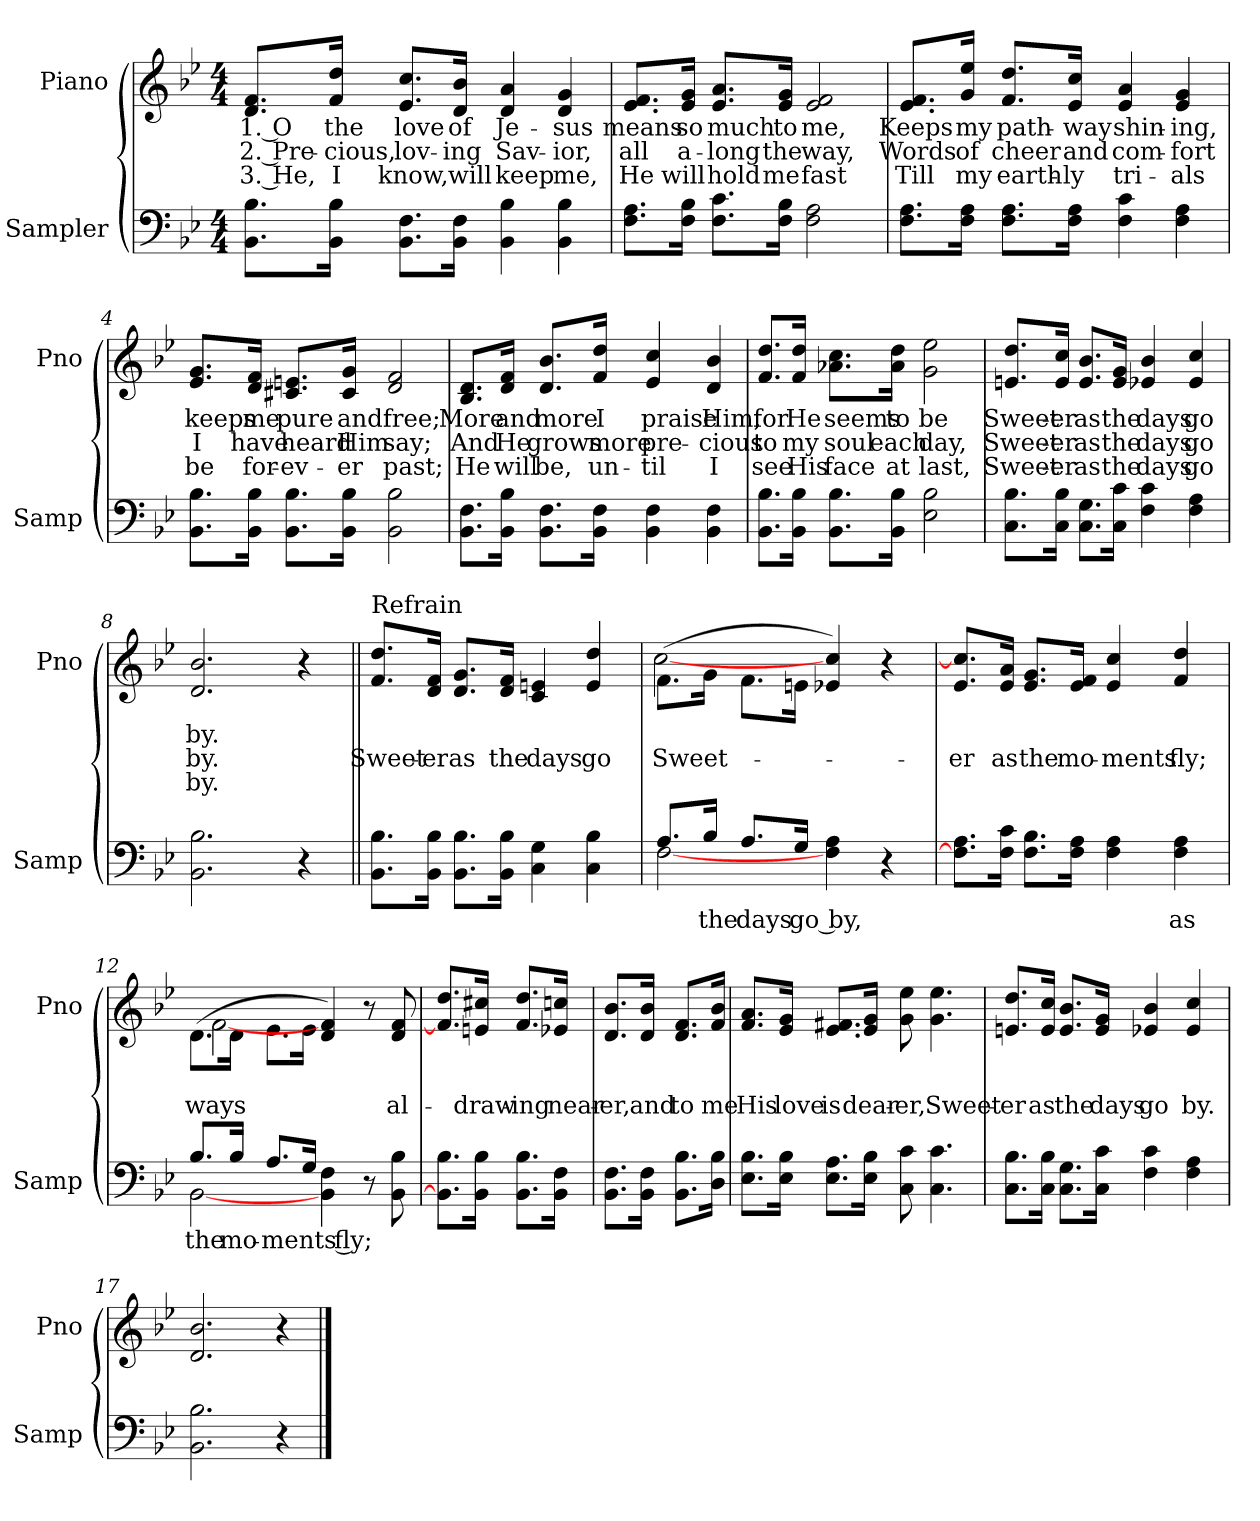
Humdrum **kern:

**kern	**text	**kern	**text	**text	**text
*part2	*part2	*part1	*part1	*part1	*part1
*staff2	*staff2	*staff1	*staff1	*staff1	*staff1
*I"Sampler	*	*I"Piano	*	*	*
*I'Samp	*	*I'Pno	*	*	*
*clefF4	*	*clefG2	*	*	*
*k[b-e-]	*	*k[b-e-]	*	*	*
*B-:	*	*B-:	*	*	*
*M4/4	*	*M4/4	*	*	*
=1	=1	=1	=1	=1	=1
8.BB-\ 8.B-\L	.	8.d/ 8.f/L	1. O	2. Pre-	3. He,
16BB-\ 16B-\Jk	.	16f/ 16dd/Jk	the	-cious,	I
8.BB-\ 8.F\L	.	8.e-/ 8.cc/L	love	lov-	know,
16BB-\ 16F\Jk	.	16d/ 16b-/Jk	of	-ing	will
4BB- 4B-	.	4d 4a	Je-	Sav-	keep
4BB- 4B-	.	4d 4g	-sus	-ior,	me,
=2	=2	=2	=2	=2	=2
8.F\ 8.A\L	.	8.e-/ 8.f/L	means	all	He
16F\ 16B-\Jk	.	16e-/ 16g/Jk	so	a-	will
8.F\ 8.c\L	.	8.e-/ 8.a/L	much	-long	hold
16F\ 16B-\Jk	.	16e-/ 16g/Jk	to	the	me
2F 2A	.	2e- 2f	me,	way,	fast
=3	=3	=3	=3	=3	=3
8.F\ 8.A\L	.	8.e-/ 8.f/L	Keeps	Words	Till
16F\ 16A\Jk	.	16g/ 16ee-/Jk	my	of	my
8.F\ 8.A\L	.	8.f/ 8.dd/L	path-	cheer	earth-
16F\ 16A\Jk	.	16e-/ 16cc/Jk	-way	and	-ly
4F 4c	.	4e- 4a	shin-	com-	tri-
4F 4A	.	4e- 4g	-ing,	-fort	-als
=4	=4	=4	=4	=4	=4
8.BB-\ 8.B-\L	.	8.e-/ 8.g/L	keeps	I	be
16BB-\ 16B-\Jk	.	16d/ 16f/Jk	me	have	for-
8.BB-\ 8.B-\L	.	8.c#X/ 8.en/L	pure	heard	-ev-
16BB-\ 16B-\Jk	.	16c#/ 16g/Jk	and	Him	-er
2BB- 2B-	.	2d 2f	free;	say;	past;
=5	=5	=5	=5	=5	=5
8.BB-\ 8.F\L	.	8.B-/ 8.d/L	More	And	He
16BB-\ 16B-\Jk	.	16d/ 16f/Jk	and	He	will
8.BB-\ 8.F\L	.	8.d/ 8.b-/L	more	grows	be,
16BB-\ 16F\Jk	.	16f/ 16dd/Jk	I	more	un-
4BB- 4F	.	4e- 4cc	praise	pre-	-til
4BB- 4F	.	4d 4b-	Him,	-cious	I
=6	=6	=6	=6	=6	=6
8.BB-\ 8.B-\L	.	8.f/ 8.dd/L	for	to	see
16BB-\ 16B-\Jk	.	16f/ 16dd/Jk	He	my	His
8.BB-\ 8.B-\L	.	8.a-X\ 8.cc\L	seems	soul	face
16BB-\ 16B-\Jk	.	16a-\ 16dd\Jk	to	each	at
2E- 2B-	.	2g 2ee-	be	day,	last,
=7	=7	=7	=7	=7	=7
8.C\ 8.B-\L	.	8.en/ 8.dd/L	Sweet-	Sweet-	Sweet-
16C\ 16B-\Jk	.	16e/ 16cc/Jk	-er	-er	-er
8.C\ 8.G\L	.	8.e/ 8.b-/L	as	as	as
16C\ 16c\Jk	.	16e/ 16g/Jk	the	the	the
4F 4c	.	4e-X 4b-	days	days	days
4F 4A	.	4e- 4cc	go	go	go
=8	=8	=8	=8	=8	=8
2.BB- 2.B-	.	2.d 2.b-	by.	by.	by.
4r	.	4r	.	.	.
=9||	=9||	=9||	=9||	=9||	=9||
!	!	!LO:TX:t=Refrain	!	!	!
8.BB-\ 8.B-\L	.	8.f/ 8.dd/L	.	Sweet-	.
16BB-\ 16B-\Jk	.	16d/ 16f/Jk	.	-er	.
8.BB-\ 8.B-\L	.	8.d/ 8.g/L	.	as	.
16BB-\ 16B-\Jk	.	16d/ 16f/Jk	.	the	.
4C 4G	.	4c 4en	.	days	.
4C 4B-	.	4e 4dd	.	go	.
=10	=10	=10	=10	=10	=10
*^	*	*^	*	*	*
8.A/L	[2F	.	(8.f\L	[2cc	.	Sweet-	.
16B-/Jk	.	the	16g\Jk	.	.	.	.
8.A/L	.	days	8.f\L	.	.	.	.
16G/Jk	.	go by,	16en\Jk	.	.	.	.
4F 4A	2ryy	.	4e-X 4cc)	2ryy	.	.	.
4r	.	.	4r	.	.	.	.
*v	*v	*	*	*	*	*	*
*	*	*v	*v	*	*	*
=11	=11	=11	=11	=11	=11
8.F]\ 8.A\L	.	8.e-/ 8.cc]/L	.	-er	.
16F\ 16c\Jk	.	16e-/ 16a/Jk	.	as	.
8.F\ 8.B-\L	.	8.e-/ 8.g/L	.	the	.
16F\ 16A\Jk	.	16e-/ 16f/Jk	.	mo-	.
4F 4A	.	4e- 4cc	.	-ments	.
4F 4A	as	4f 4dd	.	fly;	.
=12	=12	=12	=12	=12	=12
*^	*	*^	*	*	*
8.B-/L	[2BB-	the	(8.d\L	[2f	.	-ways	.
16B-/Jk	.	mo-	16d\Jk	.	.	.	.
8.A/L	.	-ments fly;	8.e-\L	.	.	.	.
16G/Jk	.	.	16e-\Jk	.	.	.	.
4BB- 4F	2ryy	.	4d 4f)	2ryy	.	.	.
8r	.	.	8r	.	.	.	.
8BB- 8B-	.	.	8d 8f	.	.	al-	.
*v	*v	*	*	*	*	*	*
*	*	*v	*v	*	*	*
=13	=13	=13	=13	=13	=13
8.BB-]\ 8.B-\L	.	8.f]/ 8.dd/L	.	.	.
16BB-\ 16B-\Jk	.	16en/ 16cc#X/Jk	.	draw-	.
8.BB-\ 8.B-\L	.	8.f/ 8.dd/L	.	-ing	.
16BB-\ 16F\Jk	.	16e-X/ 16ccn/Jk	.	near-	.
=14	=14	=14	=14	=14	=14
8.BB-\ 8.F\L	.	8.d/ 8.b-/L	.	-er,	.
16BB-\ 16F\Jk	.	16d/ 16b-/Jk	.	and	.
8.BB-\ 8.B-\L	.	8.d/ 8.f/L	.	to	.
16D\ 16B-\Jk	.	16f/ 16b-/Jk	.	me	.
=15	=15	=15	=15	=15	=15
8.E-\ 8.B-\L	.	8.f/ 8.a/L	.	His	.
16E-\ 16B-\Jk	.	16e-/ 16g/Jk	.	love	.
8.E-\ 8.A\L	.	8.e-/ 8.f#X/L	.	is	.
16E-\ 16B-\Jk	.	16e-/ 16g/Jk	.	dear-	.
8C 8c	.	8g 8ee-	.	-er,	.
4.C 4.c	.	4.g 4.ee-	.	Sweet-	.
=16	=16	=16	=16	=16	=16
8.C\ 8.B-\L	.	8.en/ 8.dd/L	.	-er	.
16C\ 16B-\Jk	.	16e/ 16cc/Jk	.	as	.
8.C\ 8.G\L	.	8.e/ 8.b-/L	.	the	.
16C\ 16c\Jk	.	16e/ 16g/Jk	.	days	.
4F 4c	.	4e-X 4b-	.	go	.
4F 4A	.	4e- 4cc	.	by.	.
=17	=17	=17	=17	=17	=17
2.BB- 2.B-	.	2.d 2.b-	.	.	.
4r	.	4r	.	.	.
==	==	==	==	==	==
*-	*-	*-	*-	*-	*-
